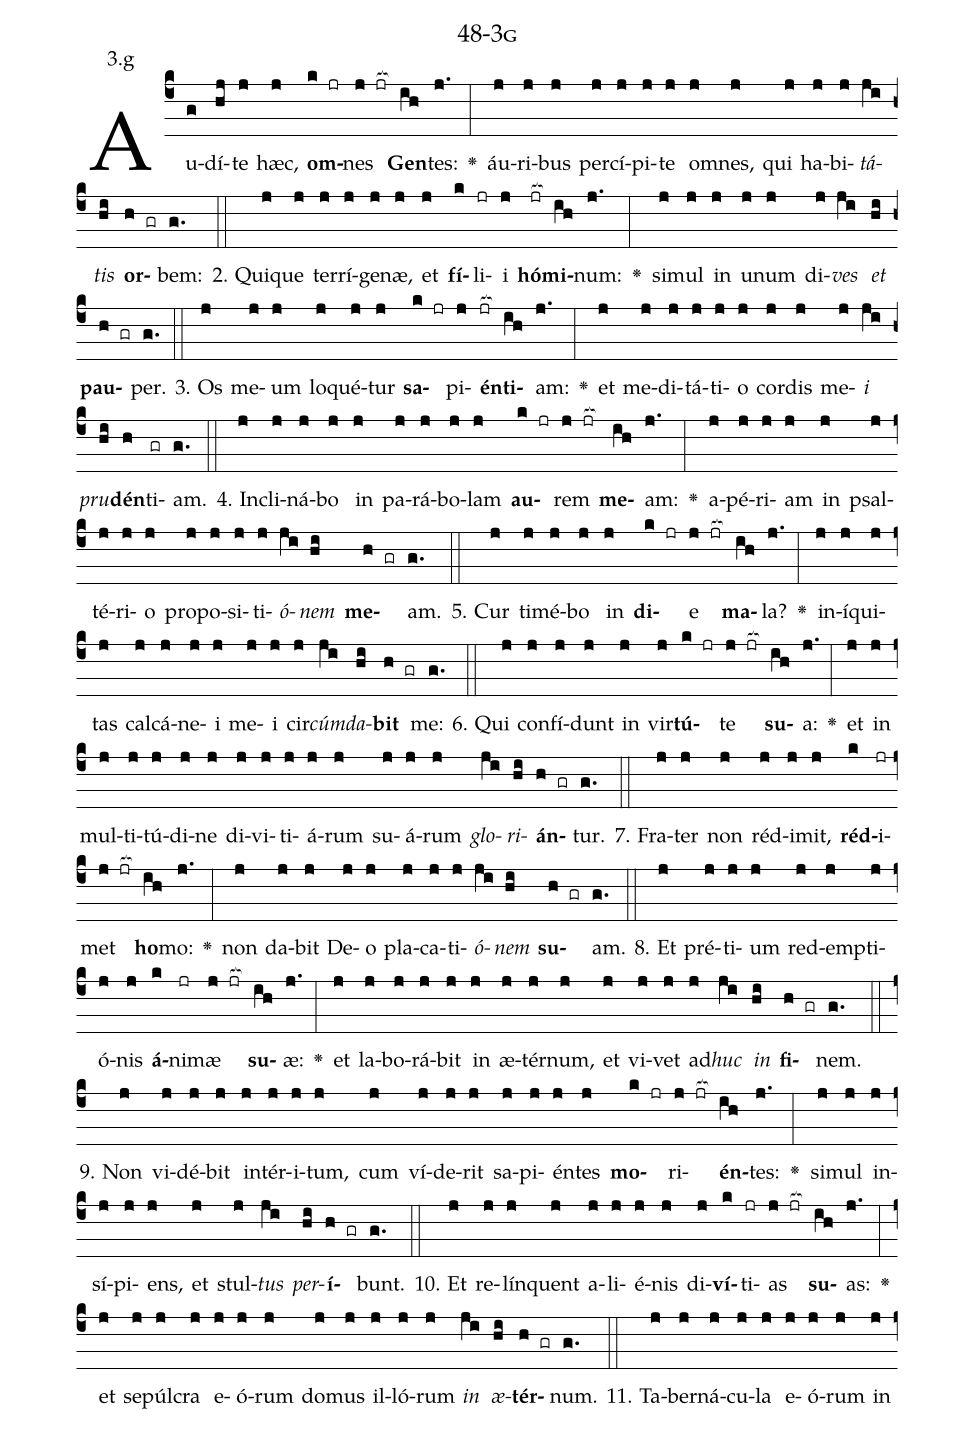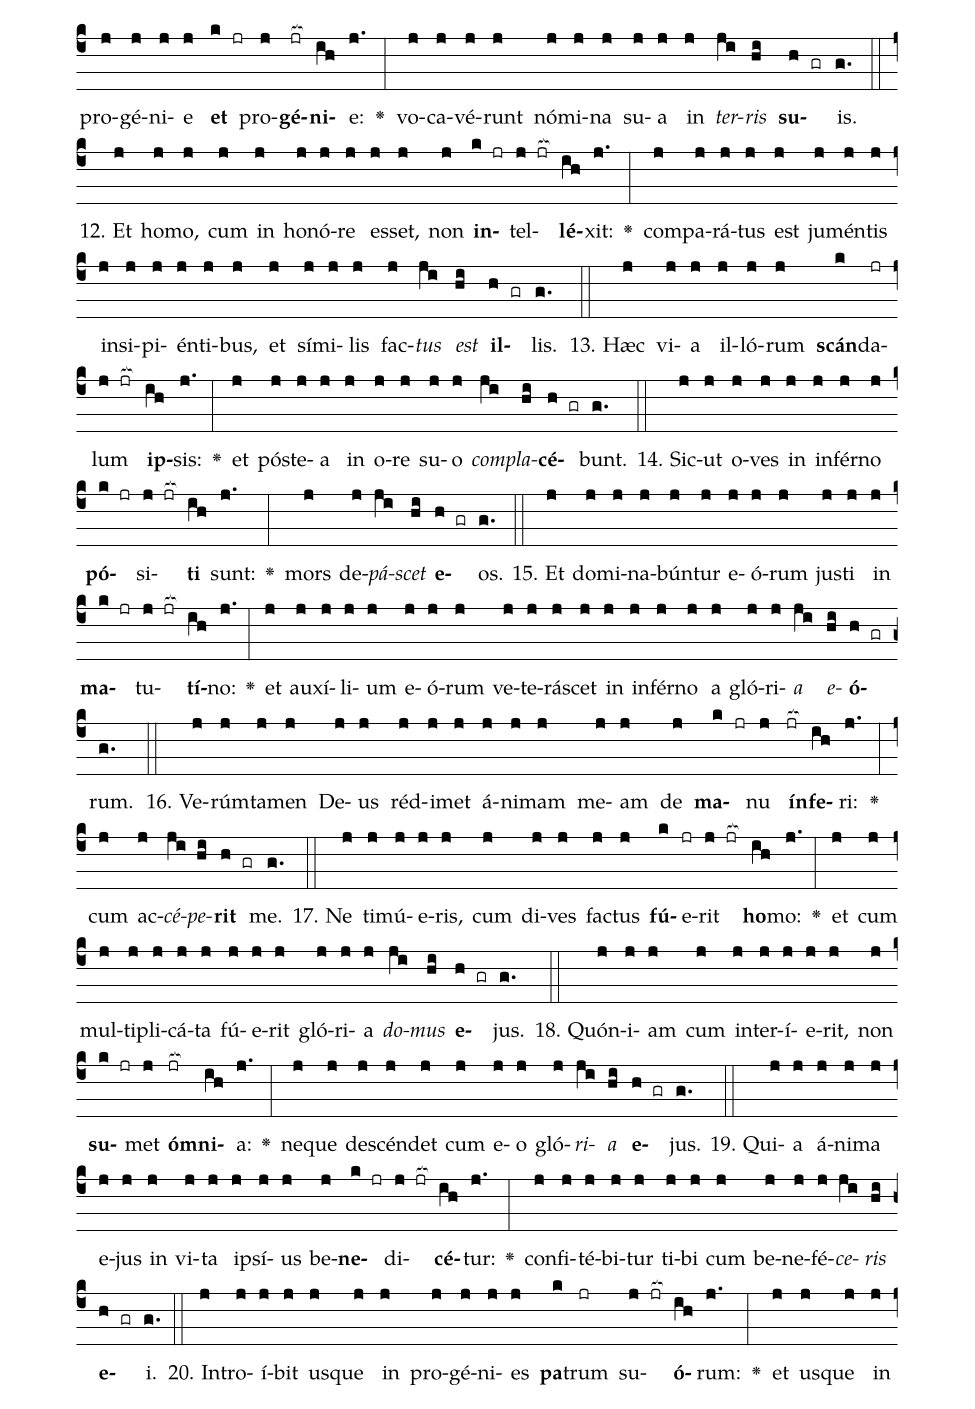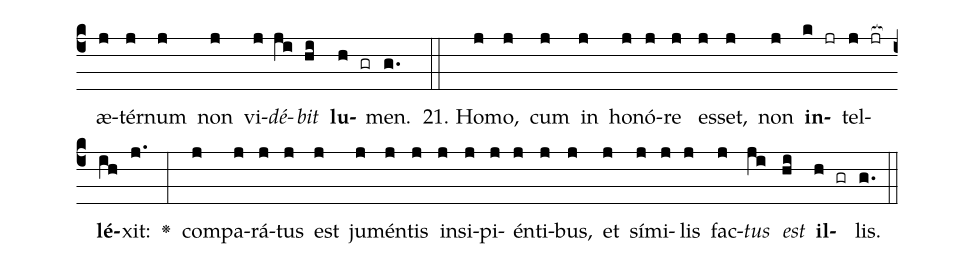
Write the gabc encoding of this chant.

name: 48-3g;
annotation: 3.g;
%%
(c4)Au(g)dí(hj)te(j) hæc,(j) <b>om</b>(k jr)nes(j jr[ocb:1{]) <b>Gen</b>(ih[ocb:0}])tes:(j.) <v>\greheightstar</v>(:) áu(j)ri(j)bus(j) per(j)cí(j)pi(j)te(j) om(j)nes,(j) qui(j) ha(j)bi(j)<i>tá</i>(ji)<i>tis</i>(hi) <b>or</b>(h gr)bem:(g.) (::)
2. Qui(j)que(j) ter(j)rí(j)ge(j)næ,(j) et(j) <b>fí</b>(k)li(jr)i(j) <b>hó</b>(jr[ocb:1{])<b>mi</b>(ih[ocb:0}])num:(j.) <v>\greheightstar</v>(:) si(j)mul(j) in(j) u(j)num(j) di(j)<i>ves</i>(ji) <i>et</i>(hi) <b>pau</b>(h gr)per.(g.) (::)
3. Os(j) me(j)um(j) lo(j)qué(j)tur(j) <b>sa</b>(k jr)pi(j)<b>én</b>(jr[ocb:1{])<b>ti</b>(ih[ocb:0}])am:(j.) <v>\greheightstar</v>(:) et(j) me(j)di(j)tá(j)ti(j)o(j) cor(j)dis(j) me(j)<i>i</i>(ji) <i>pru</i>(hi)<b>dén</b>(h)ti(gr)am.(g.) (::)
4. In(j)cli(j)ná(j)bo(j) in(j) pa(j)rá(j)bo(j)lam(j) <b>au</b>(k jr)rem(j jr[ocb:1{]) <b>me</b>(ih[ocb:0}])am:(j.) <v>\greheightstar</v>(:) a(j)pé(j)ri(j)am(j) in(j) psal(j)té(j)ri(j)o(j) pro(j)po(j)si(j)ti(j)<i>ó</i>(ji)<i>nem</i>(hi) <b>me</b>(h gr)am.(g.) (::)
5. Cur(j) ti(j)mé(j)bo(j) in(j) <b>di</b>(k jr)e(j jr[ocb:1{]) <b>ma</b>(ih[ocb:0}])la?(j.) <v>\greheightstar</v>(:) in(j)í(j)qui(j)tas(j) cal(j)cá(j)ne(j)i(j) me(j)i(j) cir(j)<i>cúm</i>(ji)<i>da</i>(hi)<b>bit</b>(h gr) me:(g.) (::)
6. Qui(j) con(j)fí(j)dunt(j) in(j) vir(j)<b>tú</b>(k jr)te(j jr[ocb:1{]) <b>su</b>(ih[ocb:0}])a:(j.) <v>\greheightstar</v>(:) et(j) in(j) mul(j)ti(j)tú(j)di(j)ne(j) di(j)vi(j)ti(j)á(j)rum(j) su(j)á(j)rum(j) <i>glo</i>(ji)<i>ri</i>(hi)<b>án</b>(h gr)tur.(g.) (::)
7. Fra(j)ter(j) non(j) réd(j)i(j)mit,(j) <b>réd</b>(k)i(jr)met(j jr[ocb:1{]) <b>ho</b>(ih[ocb:0}])mo:(j.) <v>\greheightstar</v>(:) non(j) da(j)bit(j) De(j)o(j) pla(j)ca(j)ti(j)<i>ó</i>(ji)<i>nem</i>(hi) <b>su</b>(h gr)am.(g.) (::)
8. Et(j) pré(j)ti(j)um(j) red(j)emp(j)ti(j)ó(j)nis(j) <b>á</b>(k)ni(jr)mæ(j jr[ocb:1{]) <b>su</b>(ih[ocb:0}])æ:(j.) <v>\greheightstar</v>(:) et(j) la(j)bo(j)rá(j)bit(j) in(j) æ(j)tér(j)num,(j) et(j) vi(j)vet(j) ad(j)<i>huc</i>(ji) <i>in</i>(hi) <b>fi</b>(h gr)nem.(g.) (::)
9. Non(j) vi(j)dé(j)bit(j) in(j)tér(j)i(j)tum,(j) cum(j) ví(j)de(j)rit(j) sa(j)pi(j)én(j)tes(j) <b>mo</b>(k jr)ri(j jr[ocb:1{])<b>én</b>(ih[ocb:0}])tes:(j.) <v>\greheightstar</v>(:) si(j)mul(j) in(j)sí(j)pi(j)ens,(j) et(j) stul(j)<i>tus</i>(ji) <i>per</i>(hi)<b>í</b>(h gr)bunt.(g.) (::)
10. Et(j) re(j)lín(j)quent(j) a(j)li(j)é(j)nis(j) di(j)<b>ví</b>(k)ti(jr)as(j jr[ocb:1{]) <b>su</b>(ih[ocb:0}])as:(j.) <v>\greheightstar</v>(:) et(j) se(j)púl(j)cra(j) e(j)ó(j)rum(j) do(j)mus(j) il(j)ló(j)rum(j) <i>in</i>(ji) <i>æ</i>(hi)<b>tér</b>(h gr)num.(g.) (::)
11. Ta(j)ber(j)ná(j)cu(j)la(j) e(j)ó(j)rum(j) in(j) pro(j)gé(j)ni(j)e(j) <b>et</b>(k jr) pro(j)<b>gé</b>(jr[ocb:1{])<b>ni</b>(ih[ocb:0}])e:(j.) <v>\greheightstar</v>(:) vo(j)ca(j)vé(j)runt(j) nó(j)mi(j)na(j) su(j)a(j) in(j) <i>ter</i>(ji)<i>ris</i>(hi) <b>su</b>(h gr)is.(g.) (::)
12. Et(j) ho(j)mo,(j) cum(j) in(j) ho(j)nó(j)re(j) es(j)set,(j) non(j) <b>in</b>(k jr)tel(j jr[ocb:1{])<b>lé</b>(ih[ocb:0}])xit:(j.) <v>\greheightstar</v>(:) com(j)pa(j)rá(j)tus(j) est(j) ju(j)mén(j)tis(j) in(j)si(j)pi(j)én(j)ti(j)bus,(j) et(j) sí(j)mi(j)lis(j) fac(j)<i>tus</i>(ji) <i>est</i>(hi) <b>il</b>(h gr)lis.(g.) (::)
13. Hæc(j) vi(j)a(j) il(j)ló(j)rum(j) <b>scán</b>(k)da(jr)lum(j jr[ocb:1{]) <b>ip</b>(ih[ocb:0}])sis:(j.) <v>\greheightstar</v>(:) et(j) póst(j)e(j)a(j) in(j) o(j)re(j) su(j)o(j) <i>com</i>(ji)<i>pla</i>(hi)<b>cé</b>(h gr)bunt.(g.) (::)
14. Sic(j)ut(j) o(j)ves(j) in(j) in(j)fér(j)no(j) <b>pó</b>(k jr)si(j jr[ocb:1{])<b>ti</b>(ih[ocb:0}]) sunt:(j.) <v>\greheightstar</v>(:) mors(j) de(j)<i>pá</i>(ji)<i>scet</i>(hi) <b>e</b>(h gr)os.(g.) (::)
15. Et(j) do(j)mi(j)na(j)bún(j)tur(j) e(j)ó(j)rum(j) jus(j)ti(j) in(j) <b>ma</b>(k jr)tu(j jr[ocb:1{])<b>tí</b>(ih[ocb:0}])no:(j.) <v>\greheightstar</v>(:) et(j) au(j)xí(j)li(j)um(j) e(j)ó(j)rum(j) ve(j)te(j)rá(j)scet(j) in(j) in(j)fér(j)no(j) a(j) gló(j)ri(j)<i>a</i>(ji) <i>e</i>(hi)<b>ó</b>(h gr)rum.(g.) (::)
16. Ve(j)rúm(j)ta(j)men(j) De(j)us(j) réd(j)i(j)met(j) á(j)ni(j)mam(j) me(j)am(j) de(j) <b>ma</b>(k jr)nu(j) <b>ín</b>(jr[ocb:1{])<b>fe</b>(ih[ocb:0}])ri:(j.) <v>\greheightstar</v>(:) cum(j) ac(j)<i>cé</i>(ji)<i>pe</i>(hi)<b>rit</b>(h gr) me.(g.) (::)
17. Ne(j) ti(j)mú(j)e(j)ris,(j) cum(j) di(j)ves(j) fac(j)tus(j) <b>fú</b>(k)e(jr)rit(j jr[ocb:1{]) <b>ho</b>(ih[ocb:0}])mo:(j.) <v>\greheightstar</v>(:) et(j) cum(j) mul(j)ti(j)pli(j)cá(j)ta(j) fú(j)e(j)rit(j) gló(j)ri(j)a(j) <i>do</i>(ji)<i>mus</i>(hi) <b>e</b>(h gr)jus.(g.) (::)
18. Quón(j)i(j)am(j) cum(j) in(j)ter(j)í(j)e(j)rit,(j) non(j) <b>su</b>(k jr)met(j) <b>óm</b>(jr[ocb:1{])<b>ni</b>(ih[ocb:0}])a:(j.) <v>\greheightstar</v>(:) ne(j)que(j) de(j)scén(j)det(j) cum(j) e(j)o(j) gló(j)<i>ri</i>(ji)<i>a</i>(hi) <b>e</b>(h gr)jus.(g.) (::)
19. Qui(j)a(j) á(j)ni(j)ma(j) e(j)jus(j) in(j) vi(j)ta(j) ip(j)sí(j)us(j) be(j)<b>ne</b>(k jr)di(j jr[ocb:1{])<b>cé</b>(ih[ocb:0}])tur:(j.) <v>\greheightstar</v>(:) con(j)fi(j)té(j)bi(j)tur(j) ti(j)bi(j) cum(j) be(j)ne(j)fé(j)<i>ce</i>(ji)<i>ris</i>(hi) <b>e</b>(h gr)i.(g.) (::)
20. In(j)tro(j)í(j)bit(j) us(j)que(j) in(j) pro(j)gé(j)ni(j)es(j) <b>pa</b>(k)trum(jr) su(j jr[ocb:1{])<b>ó</b>(ih[ocb:0}])rum:(j.) <v>\greheightstar</v>(:) et(j) us(j)que(j) in(j) æ(j)tér(j)num(j) non(j) vi(j)<i>dé</i>(ji)<i>bit</i>(hi) <b>lu</b>(h gr)men.(g.) (::)
21. Ho(j)mo,(j) cum(j) in(j) ho(j)nó(j)re(j) es(j)set,(j) non(j) <b>in</b>(k jr)tel(j jr[ocb:1{])<b>lé</b>(ih[ocb:0}])xit:(j.) <v>\greheightstar</v>(:) com(j)pa(j)rá(j)tus(j) est(j) ju(j)mén(j)tis(j) in(j)si(j)pi(j)én(j)ti(j)bus,(j) et(j) sí(j)mi(j)lis(j) fac(j)<i>tus</i>(ji) <i>est</i>(hi) <b>il</b>(h gr)lis.(g.) (::)
